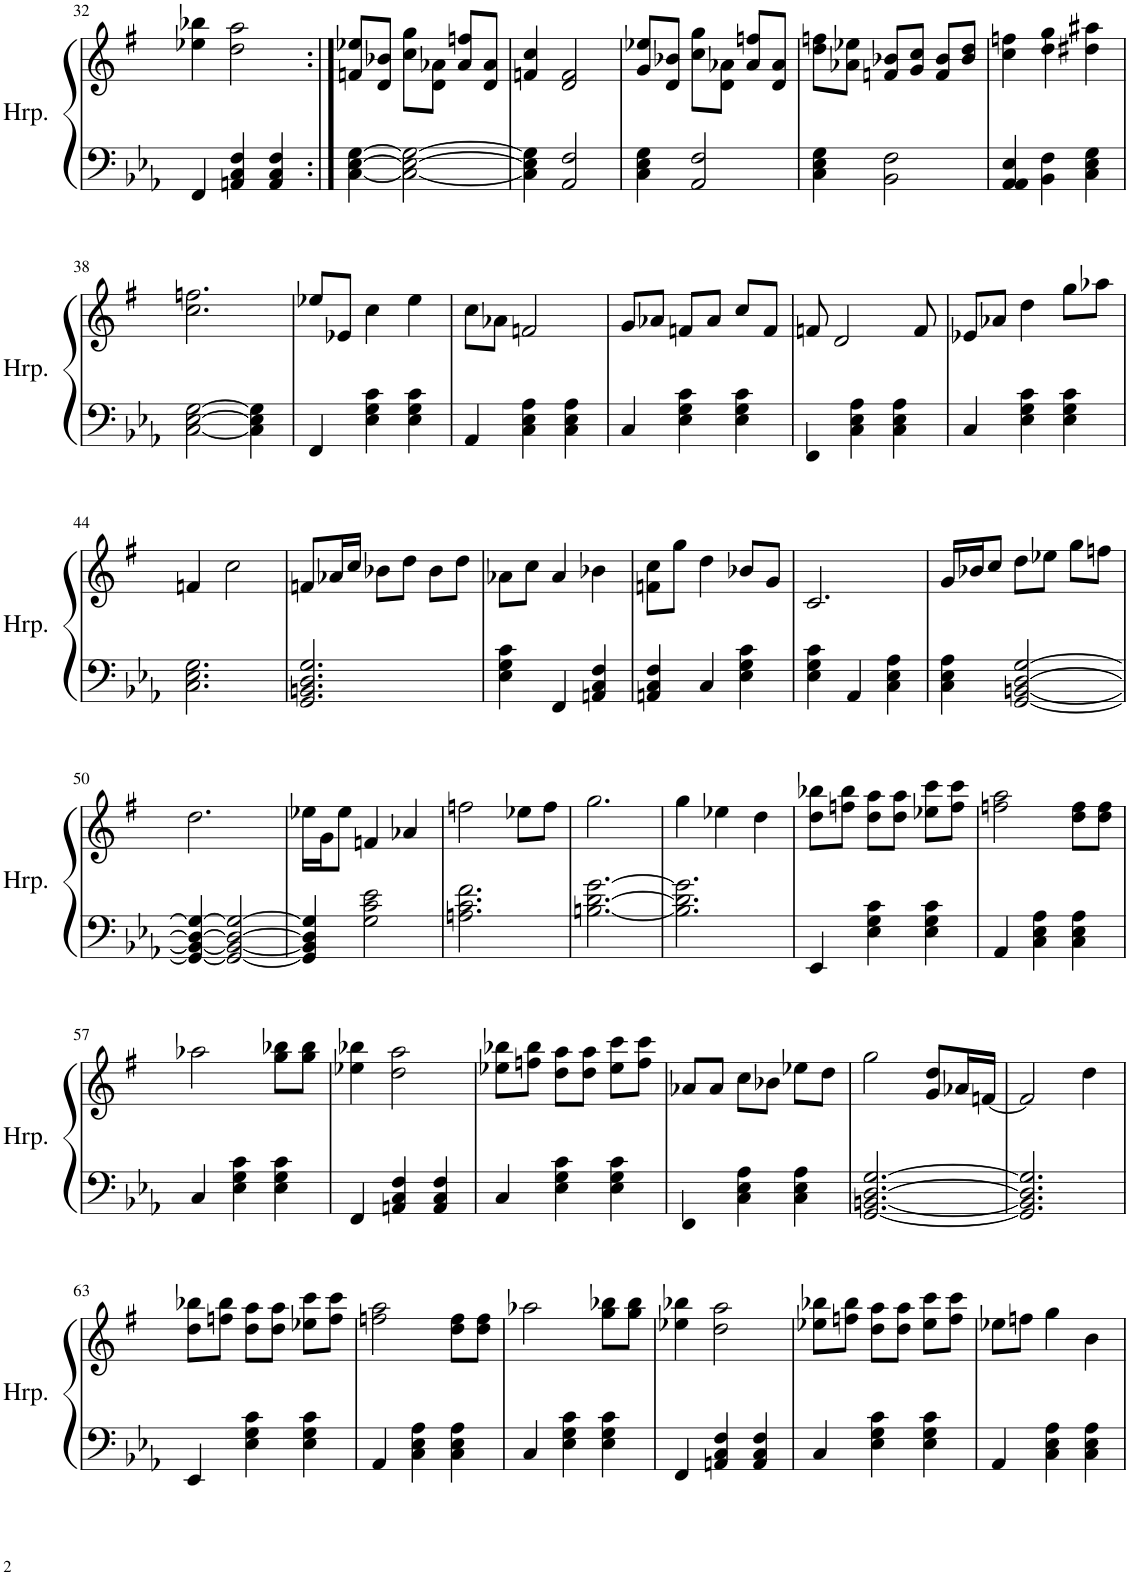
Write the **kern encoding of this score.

**kern	**kern
*part1	*part1
*staff2	*staff1
*I"Harp	*
*I'Hrp.	*
!!LO:PB:g=z
*clefF4	*clefG2
*k[b-e-a-]	*k[f#]
*M3/4	*M3/4
=32	=32
4FF/	4ee-X\ 4bb-X\
4AAn/ 4C/ 4F/	2dd\ 2aa\
4AA/ 4C/ 4F/	.
=33:|!	=33:|!
[4C\ [4E-\ [4G\	8fn/ 8ee-X/L
.	8d/ 8b-X/J
2C\_ 2E-\_ 2G\_	8cc\ 8gg\L
.	8d\ 8a-X\J
.	8a-/ 8ffn/L
.	8d/ 8a-/J
=34	=34
4C\] 4E-\] 4G\]	4fn/ 4cc/
2AA-/ 2F/	2d/ 2f/
=35	=35
4C\ 4E-\ 4G\	8g/ 8ee-X/L
.	8d/ 8b-X/J
2AA-/ 2F/	8cc\ 8gg\L
.	8d\ 8a-X\J
.	8a-/ 8ffn/L
.	8d/ 8a-/J
=36	=36
4C\ 4E-\ 4G\	8dd\ 8ffn\L
.	8a-X\ 8ee-X\J
2BB-\ 2F\	8fn/ 8b-X/L
.	8g/ 8cc/J
.	8f/ 8b-/L
.	8b-/ 8dd/J
=37	=37
4AA-/ 4AA-/ 4E-/	4cc\ 4ffn\
4BB-\ 4F\	4dd\ 4gg\
4C\ 4E-\ 4G\	4dd#X\ 4aa#X\
!!LO:LB:g=z
=38	=38
[2C\ [2E-\ [2G\	2.cc\ 2.ffn\
4C\] 4E-\] 4G\]	.
=39	=39
4FF/	8ee-X/L
.	8e-X/J
4E-\ 4G\ 4c\	4cc\
4E-\ 4G\ 4c\	4ee-\
=40	=40
4AA-/	8cc\L
.	8a-X\J
4C\ 4E-\ 4A-\	2fn/
4C\ 4E-\ 4A-\	.
=41	=41
4C/	8g/L
.	8a-X/J
4E-\ 4G\ 4c\	8fn/L
.	8a-/J
4E-\ 4G\ 4c\	8cc/L
.	8f/J
=42	=42
4E-\	8fn/
.	2d/
4C\ 4E-\ 4A-\	.
4C\ 4E-\ 4A-\	.
.	8f/
=43	=43
4C/	8e-X/L
.	8a-X/J
4E-\ 4G\ 4c\	4dd\
4E-\ 4G\ 4c\	8gg\L
.	8aa-X\J
!!LO:LB:g=z
=44	=44
2.C\ 2.E-\ 2.G\	4fn/
.	2cc\
=45	=45
2.GG/ 2.BBn/ 2.D/ 2.G/	8fn/L
.	16a-X/L
.	16cc/JJ
.	8b-X\L
.	8dd\J
.	8b-\L
.	8dd\J
=46	=46
4E-\ 4G\ 4c\	8a-X\L
.	8cc\J
4FF/	4a-/
4AAn/ 4C/ 4F/	4b-X\
=47	=47
4AAn/ 4C/ 4F/	8fn\ 8cc\L
.	8gg\J
4C/	4dd\
4E-\ 4G\ 4c\	8b-X/L
.	8g/J
=48	=48
4E-\ 4G\ 4c\	2.c/
4AA-/	.
4C\ 4E-\ 4A-\	.
=49	=49
4C\ 4E-\ 4A-\	16g/LL
.	16b-X/J
.	8cc/J
[2GG/ [2BBn/ [2D/ [2G/	8dd\L
.	8ee-X\J
.	8gg\L
.	8ffn\J
!!LO:LB:g=z
=50	=50
4GG/_ 4BB/_ 4D/_ 4G/_	2.dd\
2GG/_ 2BB/_ 2D/_ 2G/_	.
=51	=51
4GG/] 4BB/] 4D/] 4G/]	16ee-X\LL
.	16g\J
.	8ee-\J
2G\ 2c\ 2e-\	4fn/
.	4a-X/
=52	=52
2.An\ 2.c\ 2.f\	2ffn\
.	8ee-X\L
.	8ff\J
=53	=53
[2.Bn\ [2.d\ [2.g\	2.gg\
=54	=54
2.B\] 2.d\] 2.g\]	4gg\
.	4ee-X\
.	4dd\
=55	=55
4EE-/	8dd\ 8bb-X\L
.	8ffn\ 8bb-\J
4E-\ 4G\ 4c\	8dd\ 8aa\L
.	8dd\ 8aa\J
4E-\ 4G\ 4c\	8ee-X\ 8ccc\L
.	8ff\ 8ccc\J
=56	=56
4AA-/	2ffn\ 2aa\
4C\ 4E-\ 4A-\	.
4C\ 4E-\ 4A-\	8dd\ 8ff\L
.	8dd\ 8ff\J
!!LO:LB:g=z
=57	=57
4C/	2aa-X\
4E-\ 4G\ 4c\	.
4E-\ 4G\ 4c\	8gg\ 8bb-X\L
.	8gg\ 8bb-\J
=58	=58
4FF/	4ee-X\ 4bb-X\
4AAn/ 4C/ 4F/	2dd\ 2aa\
4AA/ 4C/ 4F/	.
=59	=59
4C/	8ee-X\ 8bb-X\L
.	8ffn\ 8bb-\J
4E-\ 4G\ 4c\	8dd\ 8aa\L
.	8dd\ 8aa\J
4E-\ 4G\ 4c\	8ee-\ 8ccc\L
.	8ff\ 8ccc\J
=60	=60
4E-\	8a-X/L
.	8a-/J
4C\ 4E-\ 4A-\	8cc\L
.	8b-X\J
4C\ 4E-\ 4A-\	8ee-X\L
.	8dd\J
=61	=61
[2.GG/ [2.BBn/ [2.D/ [2.G/	2gg\
.	8g/ 8dd/L
.	16a-X/L
.	[16fn/JJ
=62	=62
2.GG/] 2.BB/] 2.D/] 2.G/]	2f/]
.	4dd\
!!LO:LB:g=z
=63	=63
4EE-/	8dd\ 8bb-X\L
.	8ffn\ 8bb-\J
4E-\ 4G\ 4c\	8dd\ 8aa\L
.	8dd\ 8aa\J
4E-\ 4G\ 4c\	8ee-X\ 8ccc\L
.	8ff\ 8ccc\J
=64	=64
4AA-/	2ffn\ 2aa\
4C\ 4E-\ 4A-\	.
4C\ 4E-\ 4A-\	8dd\ 8ff\L
.	8dd\ 8ff\J
=65	=65
4C/	2aa-X\
4E-\ 4G\ 4c\	.
4E-\ 4G\ 4c\	8gg\ 8bb-X\L
.	8gg\ 8bb-\J
=66	=66
4FF/	4ee-X\ 4bb-X\
4AAn/ 4C/ 4F/	2dd\ 2aa\
4AA/ 4C/ 4F/	.
=67	=67
4C/	8ee-X\ 8bb-X\L
.	8ffn\ 8bb-\J
4E-\ 4G\ 4c\	8dd\ 8aa\L
.	8dd\ 8aa\J
4E-\ 4G\ 4c\	8ee-\ 8ccc\L
.	8ff\ 8ccc\J
=68	=68
4AA-/	8ee-X\L
.	8ffn\J
4C\ 4E-\ 4A-\	4gg\
4C\ 4E-\ 4A-\	4b\
=	=
*-	*-
